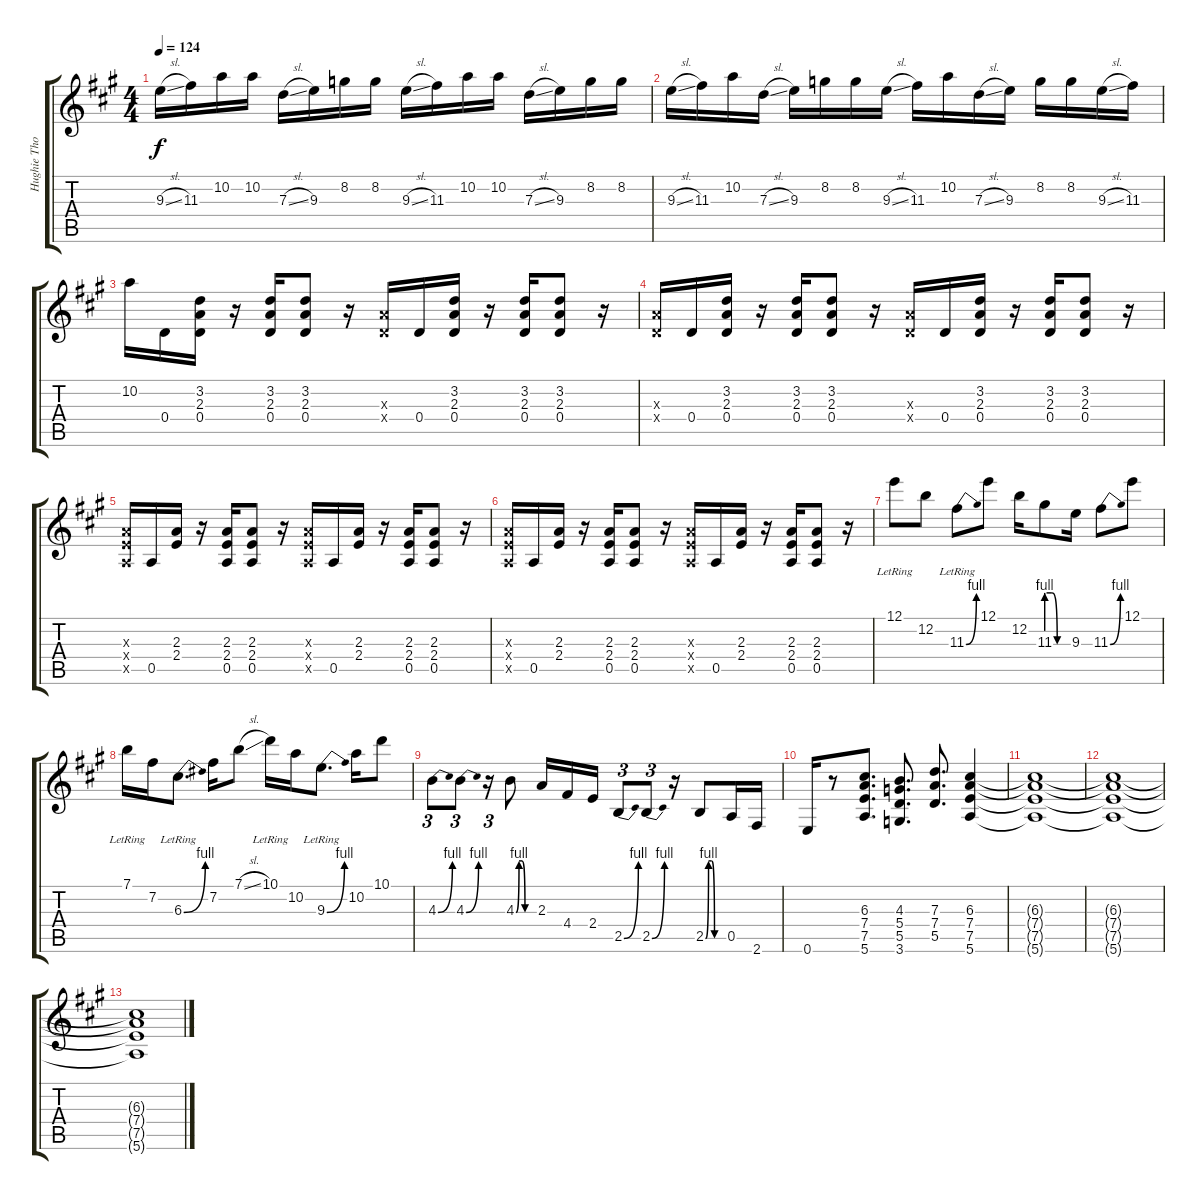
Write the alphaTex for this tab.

\track ("Hughie Thomasson Guitar" "Hughie Tho") {instrument electricguitarclean}
\staff {score tabs}
\tuning (E4 B3 G3 D3 A2 E2) {hide}
\ts (4 4)
\tempo 124
\clef g2
\ks a
9.3{sl}.16{dy f} 11.3.16 10.2.16 10.2.16 7.3{sl}.16 9.3.16 8.2.16 8.2.16 9.3{sl}.16 11.3.16 10.2.16 10.2.16 7.3{sl}.16 9.3.16 8.2.16 8.2.16 |
9.3{sl}.16 11.3.16 10.2.16 7.3{sl}.16 9.3.16 8.2.16 8.2.16 9.3{sl}.16 11.3.16 10.2.16 7.3{sl}.16 9.3.16 8.2.16 8.2.16 9.3{sl}.16 11.3.16 |
10.2.16 0.4.16{volume 11 balance 0 instrument electricguitarclean} (3.2 2.3 0.4).16 r.16 (3.2 2.3 0.4).16 (3.2 2.3 0.4).8 r.16 (2.3{x} 0.4{x}).16 0.4.16 (3.2 2.3 0.4).16 r.16 (3.2 2.3 0.4).16 (3.2 2.3 0.4).8 r.16 |
(2.3{x} 0.4{x}).16 0.4.16 (3.2 2.3 0.4).16 r.16 (3.2 2.3 0.4).16 (3.2 2.3 0.4).8 r.16 (2.3{x} 0.4{x}).16 0.4.16 (3.2 2.3 0.4).16 r.16 (3.2 2.3 0.4).16 (3.2 2.3 0.4).8 r.16 |
(2.3{x} 2.4{x} 0.5{x}).16 0.5.16 (2.3 2.4).16 r.16 (2.3 2.4 0.5).16 (2.3 2.4 0.5).8 r.16 (2.3{x} 2.4{x} 0.5{x}).16 0.5.16 (2.3 2.4).16 r.16 (2.3 2.4 0.5).16 (2.3 2.4 0.5).8 r.16 |
(2.3{x} 2.4{x} 0.5{x}).16 0.5.16 (2.3 2.4).16 r.16 (2.3 2.4 0.5).16 (2.3 2.4 0.5).8 r.16 (2.3{x} 2.4{x} 0.5{x}).16 0.5.16 (2.3 2.4).16 r.16 (2.3 2.4 0.5).16 (2.3 2.4 0.5).8 r.16 |
12.1{lr}.8{volume 14 balance 8 instrument overdrivenguitar} 12.2.8 11.3{be (bend 0 0 60 4) lr}.8 12.1.8 12.2.16 11.3{be (custom 0 4 15 4 30 0 60 0)}.8 9.3.16 11.3{be (bend 0 0 60 4)}.8 12.1.8 |
7.1{lr}.16 7.2.16 6.3{be (bend 0 0 60 4) lr}.8{d} 7.2.16 7.1{sl}.8 10.1{lr}.16 10.2.16 9.3{be (bend 0 0 60 4) lr}.8{d} 10.2.16 10.1.8 |
4.3{be (bend 0 0 60 4)}.8{tu (3 2)} 4.3{be (bend 0 0 60 4)}.8{tu (3 2)} r.16{tu (3 2)} 4.3{be (custom 0 0 10 4 20 4 30 0 60 0)}.8 2.3.16 4.4.16 2.4.16 2.5{be (bend 0 0 60 4)}.8{tu (3 2)} 2.5{be (bend 0 0 60 4)}.8{tu (3 2)} r.16 2.5{be (custom 0 0 10 4 20 4 30 0 60 0)}.8 0.5.16 2.6.16 |
0.6.16 r.8 (6.3 7.4 7.5 5.6).8{d volume 0 instrument electricguitarclean} (4.3 5.4 5.5 3.6).8{d} (7.3 7.4 5.5).8{d} (6.3 7.4 7.5 5.6).4 |
(6.3{t} 7.4{t} 7.5{t} 5.6{t}).1 |
(6.3{t} 7.4{t} 7.5{t} 5.6{t}).1 |
(6.3{t} 7.4{t} 7.5{t} 5.6{t}).1
